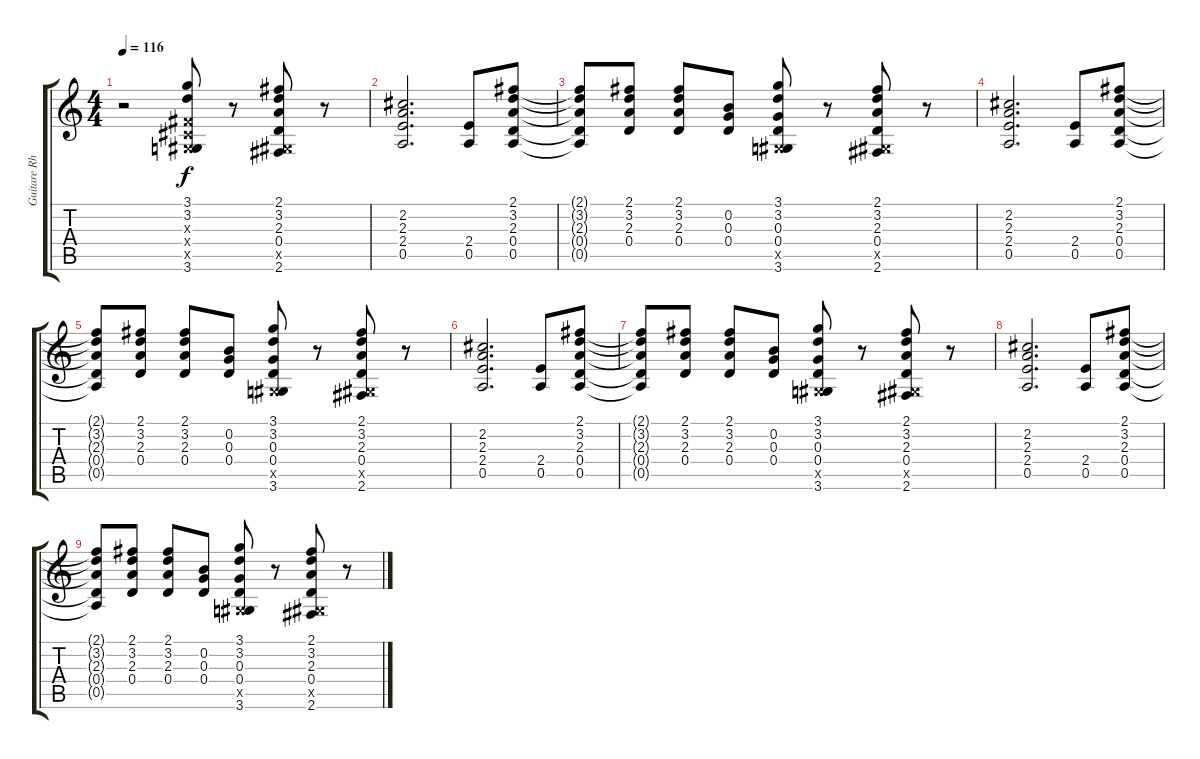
\track ("Guitare Rhytmique" "Guitare Rh") {instrument overdrivenguitar}
\staff {score tabs}
\tuning (E4 B3 G3 D3 A2 E2) {hide}
\ts (4 4)
\tempo 116
\clef g2
\ks c
r.2{dy f} (3.1 3.2 -1.3{x} -1.4{x} -1.5{x} 3.6).8 r.8 (2.1 3.2 2.3 0.4 -1.5{x} 2.6).8 r.8 |
(2.2 2.3 2.4 0.5).2{d} (2.4 0.5).8 (2.1 3.2 2.3 0.4 0.5).8 |
(2.1{t} 3.2{t} 2.3{t} 0.4{t} 0.5{t}).8 (2.1 3.2 2.3 0.4).8 (2.1 3.2 2.3 0.4).8 (0.2 0.3 0.4).8 (3.1 3.2 0.3 0.4 -1.5{x} 3.6).8 r.8 (2.1 3.2 2.3 0.4 -1.5{x} 2.6).8 r.8 |
(2.2 2.3 2.4 0.5).2{d} (2.4 0.5).8 (2.1 3.2 2.3 0.4 0.5).8 |
(2.1{t} 3.2{t} 2.3{t} 0.4{t} 0.5{t}).8 (2.1 3.2 2.3 0.4).8 (2.1 3.2 2.3 0.4).8 (0.2 0.3 0.4).8 (3.1 3.2 0.3 0.4 -1.5{x} 3.6).8 r.8 (2.1 3.2 2.3 0.4 -1.5{x} 2.6).8 r.8 |
(2.2 2.3 2.4 0.5).2{d} (2.4 0.5).8 (2.1 3.2 2.3 0.4 0.5).8 |
(2.1{t} 3.2{t} 2.3{t} 0.4{t} 0.5{t}).8 (2.1 3.2 2.3 0.4).8 (2.1 3.2 2.3 0.4).8 (0.2 0.3 0.4).8 (3.1 3.2 0.3 0.4 -1.5{x} 3.6).8 r.8 (2.1 3.2 2.3 0.4 -1.5{x} 2.6).8 r.8 |
(2.2 2.3 2.4 0.5).2{d} (2.4 0.5).8 (2.1 3.2 2.3 0.4 0.5).8 |
(2.1{t} 3.2{t} 2.3{t} 0.4{t} 0.5{t}).8 (2.1 3.2 2.3 0.4).8 (2.1 3.2 2.3 0.4).8 (0.2 0.3 0.4).8 (3.1 3.2 0.3 0.4 -1.5{x} 3.6).8 r.8 (2.1 3.2 2.3 0.4 -1.5{x} 2.6).8 r.8
